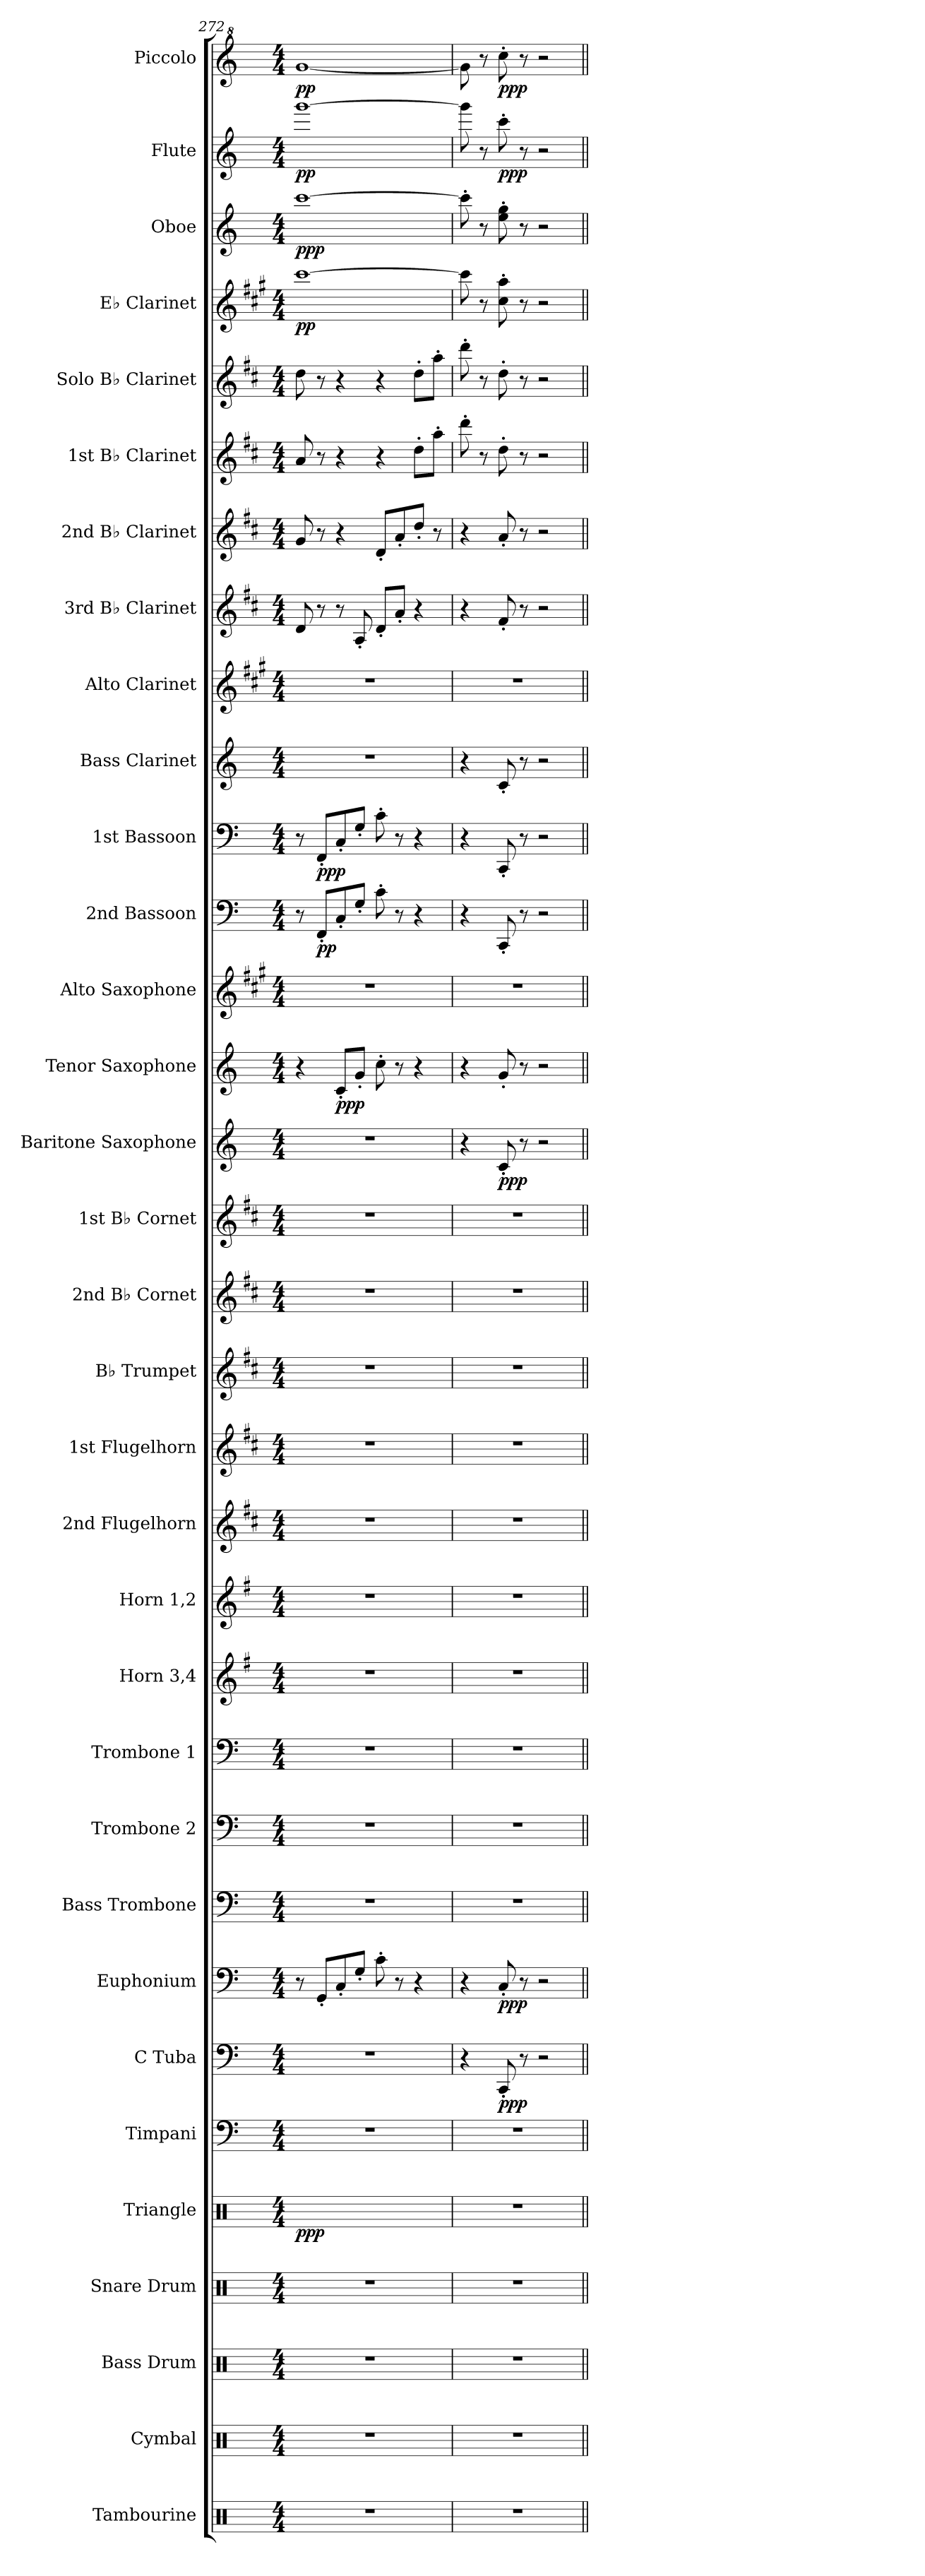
**kern	**kern	**kern	**kern	**kern	**dynam	**kern	**kern	**dynam	**kern	**dynam	**kern	**kern	**kern	**kern	**kern	**kern	**kern	**kern	**kern	**kern	**kern	**dynam	**kern	**dynam	**kern	**kern	**dynam	**kern	**dynam	**kern	**kern	**kern	**kern	**kern	**kern	**kern	**dynam	**kern	**dynam	**kern	**dynam	**kern	**dynam
*part33	*part32	*part31	*part30	*part29	*part29	*part28	*part27	*part27	*part26	*part26	*part25	*part24	*part23	*part22	*part21	*part20	*part19	*part18	*part17	*part16	*part15	*part15	*part14	*part14	*part13	*part12	*part12	*part11	*part11	*part10	*part9	*part8	*part7	*part6	*part5	*part4	*part4	*part3	*part3	*part2	*part2	*part1	*part1
*staff33	*staff32	*staff31	*staff30	*staff29	*staff29	*staff28	*staff27	*staff27	*staff26	*staff26	*staff25	*staff24	*staff23	*staff22	*staff21	*staff20	*staff19	*staff18	*staff17	*staff16	*staff15	*staff15	*staff14	*staff14	*staff13	*staff12	*staff12	*staff11	*staff11	*staff10	*staff9	*staff8	*staff7	*staff6	*staff5	*staff4	*staff4	*staff3	*staff3	*staff2	*staff2	*staff1	*staff1
*I"Tambourine	*I"Cymbal	*I"Bass Drum	*I"Snare Drum	*I"Triangle	*	*I"Timpani	*I"C Tuba	*	*I"Euphonium	*	*I"Bass Trombone	*I"Trombone 2	*I"Trombone 1	*I"Horn 3,4	*I"Horn 1,2	*I"2nd Flugelhorn	*I"1st Flugelhorn	*I"B♭ Trumpet	*I"2nd B♭ Cornet	*I"1st B♭ Cornet	*I"Baritone Saxophone	*	*I"Tenor Saxophone	*	*I"Alto Saxophone	*I"2nd Bassoon	*	*I"1st Bassoon	*	*I"Bass Clarinet	*I"Alto Clarinet	*I"3rd B♭ Clarinet	*I"2nd B♭ Clarinet	*I"1st B♭ Clarinet	*I"Solo B♭ Clarinet	*I"E♭ Clarinet	*	*I"Oboe	*	*I"Flute	*	*I"Piccolo	*
*I'Tamb.	*I'Cym.	*I'B. Dr.	*I'Sn. Dr.	*I'Trgl.	*	*I'Timp.	*I'C Tu.	*	*I'Eu.	*	*I'B. Trb.	*I'Trb. 2	*I'Trb. 1	*I'Hn. 3,4	*I'Hn. 1,2	*I'2nd Flghn.	*I'1st Flghn.	*I'B♭ Tpt.	*I'2nd B♭ Cnt.	*I'1st B♭ Cnt.	*I'Bar. Sax.	*	*I'T. Sax.	*	*I'A. Sax.	*I'2nd Bsn.	*	*I'1st Bsn.	*	*I'B. Cl.	*I'A. Cl.	*I'3rd B♭ Cl.	*I'2nd B♭ Cl.	*I'1st B♭ Cl.	*I'Solo B♭ Cl.	*I'E♭ Cl.	*	*I'Ob.	*	*I'Fl.	*	*I'Picc.	*
!!LO:PB:g=z
*clefX	*clefX	*clefX	*clefX	*clefX	*	*clefF4	*clefF4	*	*clefF4	*	*clefF4	*clefF4	*clefF4	*clefG2	*clefG2	*clefG2	*clefG2	*clefG2	*clefG2	*clefG2	*clefG2	*	*clefG2	*	*clefG2	*clefF4	*	*clefF4	*	*clefG2	*clefG2	*clefG2	*clefG2	*clefG2	*clefG2	*clefG2	*	*clefG2	*	*clefG2	*	*clefG^2	*
*	*	*	*	*	*	*	*	*	*	*	*	*	*	*ITrd4c7	*ITrd4c7	*ITrd1c2	*ITrd1c2	*ITrd1c2	*ITrd1c2	*ITrd1c2	*ITrd12c21	*	*ITrd8c14	*	*ITrd5c9	*	*	*	*	*ITrd8c14	*ITrd5c9	*ITrd1c2	*ITrd1c2	*ITrd1c2	*ITrd1c2	*ITrd-2c-3	*	*	*	*	*	*ITrd-7c-12	*
*k[]	*k[]	*k[]	*k[]	*k[]	*	*k[]	*k[]	*	*k[]	*	*k[]	*k[]	*k[]	*k[]	*k[]	*k[]	*k[]	*k[]	*k[]	*k[]	*k[]	*	*k[]	*	*k[]	*k[]	*	*k[]	*	*k[]	*k[]	*k[]	*k[]	*k[]	*k[]	*k[]	*	*k[]	*	*k[]	*	*k[]	*
*C:	*C:	*C:	*C:	*C:	*	*C:	*C:	*	*C:	*	*C:	*C:	*C:	*C:	*C:	*C:	*C:	*C:	*C:	*C:	*C:	*	*C:	*	*C:	*C:	*	*C:	*	*C:	*C:	*C:	*C:	*C:	*C:	*C:	*	*C:	*	*C:	*	*C:	*
*M4/4	*M4/4	*M4/4	*M4/4	*M4/4	*	*M4/4	*M4/4	*	*M4/4	*	*M4/4	*M4/4	*M4/4	*M4/4	*M4/4	*M4/4	*M4/4	*M4/4	*M4/4	*M4/4	*M4/4	*	*M4/4	*	*M4/4	*M4/4	*	*M4/4	*	*M4/4	*M4/4	*M4/4	*M4/4	*M4/4	*M4/4	*M4/4	*	*M4/4	*	*M4/4	*	*M4/4	*
=272	=272	=272	=272	=272	=272	=272	=272	=272	=272	=272	=272	=272	=272	=272	=272	=272	=272	=272	=272	=272	=272	=272	=272	=272	=272	=272	=272	=272	=272	=272	=272	=272	=272	=272	=272	=272	=272	=272	=272	=272	=272	=272	=272
!	!	!	!	!	!LO:DY:b	!	!	!	!	!	!	!	!	!	!	!	!	!	!	!	!	!	!	!	!	!	!	!	!	!	!	!	!	!	!	!	!LO:DY:b	!	!LO:DY:b	!	!LO:DY:b	!	!LO:DY:b
1r	1r	1r	1r	1R	ppp	1r	1r	.	8r	.	1r	1r	1r	1r	1r	1r	1r	1r	1r	1r	1r	.	4r	.	1r	8r	.	8r	.	1r	1r	8c/	8f/	8g/	8cc\	[1eee	pp	[1ccc	ppp	[1ggg	pp	[1ggg	pp
!	!	!	!	!	!	!	!	!	!	!	!	!	!	!	!	!	!	!	!	!	!	!	!	!	!	!	!LO:DY:b	!	!LO:DY:b	!	!	!	!	!	!	!	!	!	!	!	!	!	!
.	.	.	.	.	.	.	.	.	8GG'/L	.	.	.	.	.	.	.	.	.	.	.	.	.	.	.	.	8FF'/L	pp	8FF'/L	ppp	.	.	8r	8r	8r	8r	.	.	.	.	.	.	.	.
!	!	!	!	!	!	!	!	!	!	!	!	!	!	!	!	!	!	!	!	!	!	!	!	!LO:DY:b	!	!	!	!	!	!	!	!	!	!	!	!	!	!	!	!	!	!	!
.	.	.	.	.	.	.	.	.	8C'/	.	.	.	.	.	.	.	.	.	.	.	.	.	8C'/L	ppp	.	8C'/	.	8C'/	.	.	.	8r	4r	4r	4r	.	.	.	.	.	.	.	.
.	.	.	.	.	.	.	.	.	8G'/J	.	.	.	.	.	.	.	.	.	.	.	.	.	8G'/J	.	.	8G'/J	.	8G'/J	.	.	.	8G'/	.	.	.	.	.	.	.	.	.	.	.
.	.	.	.	.	.	.	.	.	8c'\	.	.	.	.	.	.	.	.	.	.	.	.	.	8c'\	.	.	8c'\	.	8c'\	.	.	.	8c'/L	8c'/L	4r	4r	.	.	.	.	.	.	.	.
.	.	.	.	.	.	.	.	.	8r	.	.	.	.	.	.	.	.	.	.	.	.	.	8r	.	.	8r	.	8r	.	.	.	8g'/J	8g'/	.	.	.	.	.	.	.	.	.	.
.	.	.	.	.	.	.	.	.	4r	.	.	.	.	.	.	.	.	.	.	.	.	.	4r	.	.	4r	.	4r	.	.	.	4r	8cc'/J	8cc'\L	8cc'\L	.	.	.	.	.	.	.	.
.	.	.	.	.	.	.	.	.	.	.	.	.	.	.	.	.	.	.	.	.	.	.	.	.	.	.	.	.	.	.	.	.	8r	8gg'\J	8gg'\J	.	.	.	.	.	.	.	.
=273	=273	=273	=273	=273	=273	=273	=273	=273	=273	=273	=273	=273	=273	=273	=273	=273	=273	=273	=273	=273	=273	=273	=273	=273	=273	=273	=273	=273	=273	=273	=273	=273	=273	=273	=273	=273	=273	=273	=273	=273	=273	=273	=273
1r	1r	1r	1r	1r	.	1r	4r	.	4r	.	1r	1r	1r	1r	1r	1r	1r	1r	1r	1r	4r	.	4r	.	1r	4r	.	4r	.	4r	1r	4r	4r	8ccc'\	8ccc'\	8eee\]	.	8ccc'\]	.	8ggg\]	.	8ggg\]	.
.	.	.	.	.	.	.	.	.	.	.	.	.	.	.	.	.	.	.	.	.	.	.	.	.	.	.	.	.	.	.	.	.	.	8r	8r	8r	.	8r	.	8r	.	8r	.
!	!	!	!	!	!	!	!	!LO:DY:b	!	!LO:DY:b	!	!	!	!	!	!	!	!	!	!	!	!LO:DY:b	!	!	!	!	!	!	!	!	!	!	!	!	!	!	!	!	!	!	!LO:DY:b	!	!LO:DY:b
.	.	.	.	.	.	.	8CC'/	ppp	8C'/	ppp	.	.	.	.	.	.	.	.	.	.	8C'/	ppp	8G'/	.	.	8CC'/	.	8CC'/	.	8C'/	.	8e'/	8g'/	8cc'\	8cc'\	8ee\' 8ccc\'	.	8ee\' 8gg\'	.	8ccc'\	ppp	8cccc'\	ppp
.	.	.	.	.	.	.	8r	.	8r	.	.	.	.	.	.	.	.	.	.	.	8r	.	8r	.	.	8r	.	8r	.	8r	.	8r	8r	8r	8r	8r	.	8r	.	8r	.	8r	.
.	.	.	.	.	.	.	2r	.	2r	.	.	.	.	.	.	.	.	.	.	.	2r	.	2r	.	.	2r	.	2r	.	2r	.	2r	2r	2r	2r	2r	.	2r	.	2r	.	2r	.
=||	=||	=||	=||	=||	=||	=||	=||	=||	=||	=||	=||	=||	=||	=||	=||	=||	=||	=||	=||	=||	=||	=||	=||	=||	=||	=||	=||	=||	=||	=||	=||	=||	=||	=||	=||	=||	=||	=||	=||	=||	=||	=||	=||
*-	*-	*-	*-	*-	*-	*-	*-	*-	*-	*-	*-	*-	*-	*-	*-	*-	*-	*-	*-	*-	*-	*-	*-	*-	*-	*-	*-	*-	*-	*-	*-	*-	*-	*-	*-	*-	*-	*-	*-	*-	*-	*-	*-
